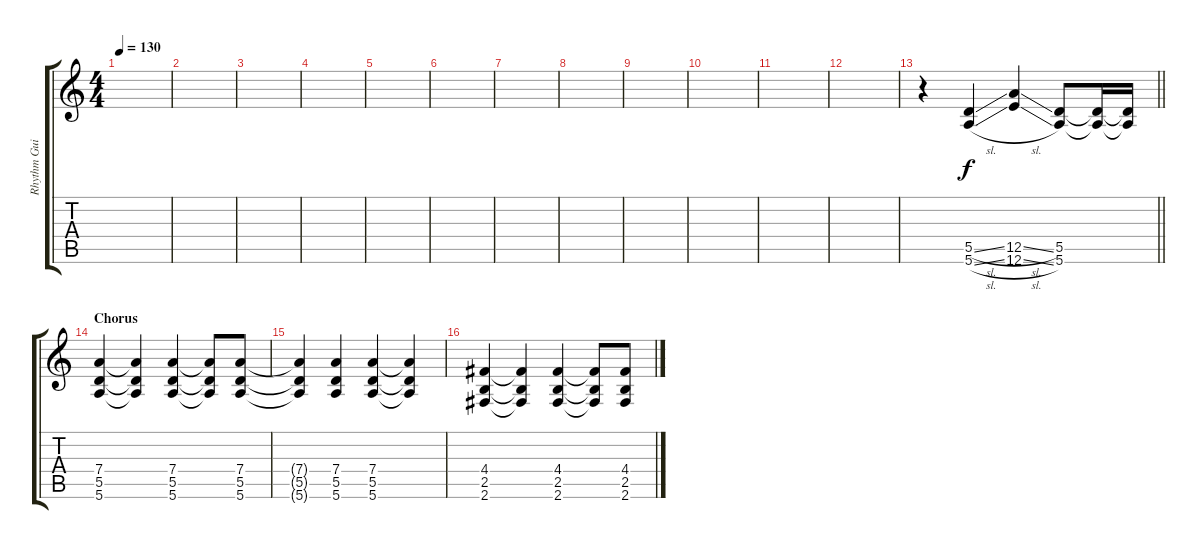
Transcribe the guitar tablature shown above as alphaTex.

\track ("Rhythm Guitar" "Rhythm Gui") {instrument distortionguitar}
\staff {score tabs}
\tuning (E4 B3 G3 D3 A2 E2) {hide}
\ts (4 4)
\tempo 130
\clef g2
\ks c
|
|
|
|
|
|
|
|
|
|
|
|
\barLineRight lightlight
r.4 (5.5{sl} 5.6{sl}).4 (12.5{sl} 12.6{sl}).4 (5.5 5.6).8 (5.5{t} 5.6{t}).16 (5.5{t} 5.6{t}).16 |
\section ("" "Chorus")
(7.4 5.5 5.6).4 (7.4{t} 5.5{t} 5.6{t}).4 (7.4 5.5 5.6).4 (7.4{t} 5.5{t} 5.6{t}).8 (7.4 5.5 5.6).8 |
(7.4{t} 5.5{t} 5.6{t}).4 (7.4 5.5 5.6).4 (7.4 5.5 5.6).4 (7.4{t} 5.5{t} 5.6{t}).4 |
(4.4 2.5 2.6).4 (4.4{t} 2.5{t} 2.6{t}).4 (4.4 2.5 2.6).4 (4.4{t} 2.5{t} 2.6{t}).8 (4.4 2.5 2.6).8
